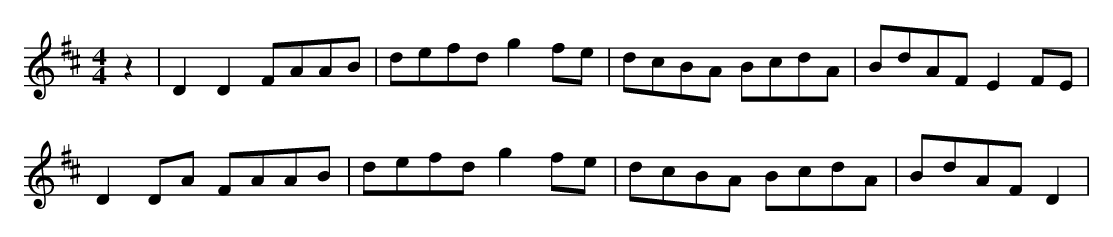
X:1
T:
M:4/4
L:1/8
K:D
z2|D2 D2 FAAB|defd g2 fe|dcBA BcdA|BdAF E2 FE|
D2 DA FAAB|defd g2 fe|dcBA BcdA|BdAF D2|
